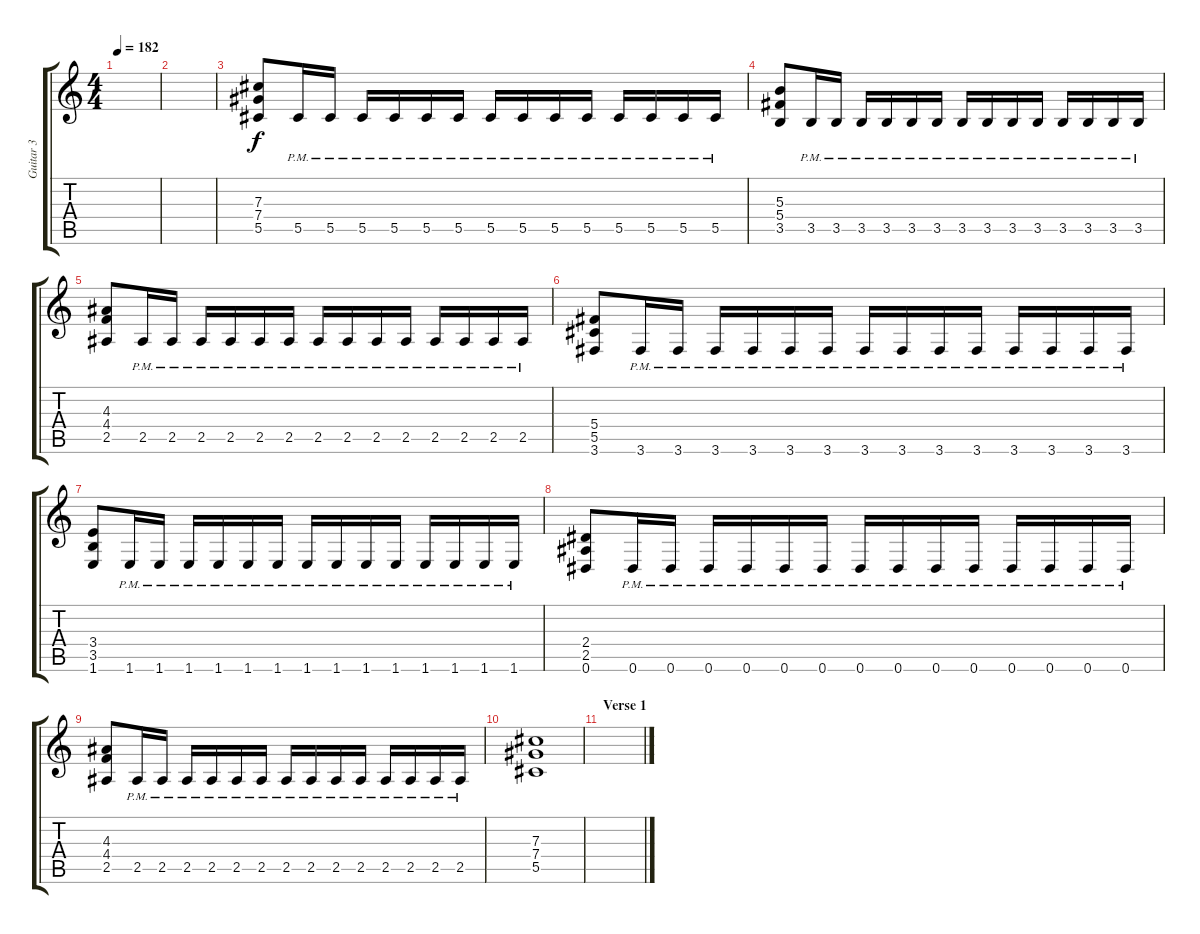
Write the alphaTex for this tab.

\track ("Guitar 3" "Guitar 3") {instrument distortionguitar}
\staff {score tabs}
\tuning (Eb4 Bb3 Gb3 Db3 Ab2 Eb2) {hide}
\ts (4 4)
\tempo 182
\clef g2
\ks c
|
|
(7.3 7.4 5.5).8 5.5{pm}.16 5.5{pm}.16 5.5{pm}.16 5.5{pm}.16 5.5{pm}.16 5.5{pm}.16 5.5{pm}.16 5.5{pm}.16 5.5{pm}.16 5.5{pm}.16 5.5{pm}.16 5.5{pm}.16 5.5{pm}.16 5.5{pm}.16 |
(5.3 5.4 3.5).8 3.5{pm}.16 3.5{pm}.16 3.5{pm}.16 3.5{pm}.16 3.5{pm}.16 3.5{pm}.16 3.5{pm}.16 3.5{pm}.16 3.5{pm}.16 3.5{pm}.16 3.5{pm}.16 3.5{pm}.16 3.5{pm}.16 3.5{pm}.16 |
(4.3 4.4 2.5).8 2.5{pm}.16 2.5{pm}.16 2.5{pm}.16 2.5{pm}.16 2.5{pm}.16 2.5{pm}.16 2.5{pm}.16 2.5{pm}.16 2.5{pm}.16 2.5{pm}.16 2.5{pm}.16 2.5{pm}.16 2.5{pm}.16 2.5{pm}.16 |
(5.4 5.5 3.6).8 3.6{pm}.16 3.6{pm}.16 3.6{pm}.16 3.6{pm}.16 3.6{pm}.16 3.6{pm}.16 3.6{pm}.16 3.6{pm}.16 3.6{pm}.16 3.6{pm}.16 3.6{pm}.16 3.6{pm}.16 3.6{pm}.16 3.6{pm}.16 |
(3.4 3.5 1.6).8 1.6{pm}.16 1.6{pm}.16 1.6{pm}.16 1.6{pm}.16 1.6{pm}.16 1.6{pm}.16 1.6{pm}.16 1.6{pm}.16 1.6{pm}.16 1.6{pm}.16 1.6{pm}.16 1.6{pm}.16 1.6{pm}.16 1.6{pm}.16 |
(2.4 2.5 0.6).8 0.6{pm}.16 0.6{pm}.16 0.6{pm}.16 0.6{pm}.16 0.6{pm}.16 0.6{pm}.16 0.6{pm}.16 0.6{pm}.16 0.6{pm}.16 0.6{pm}.16 0.6{pm}.16 0.6{pm}.16 0.6{pm}.16 0.6{pm}.16 |
(4.3 4.4 2.5).8 2.5{pm}.16 2.5{pm}.16 2.5{pm}.16 2.5{pm}.16 2.5{pm}.16 2.5{pm}.16 2.5{pm}.16 2.5{pm}.16 2.5{pm}.16 2.5{pm}.16 2.5{pm}.16 2.5{pm}.16 2.5{pm}.16 2.5{pm}.16 |
(7.3 7.4 5.5).1 |
\section ("" "Verse 1")
